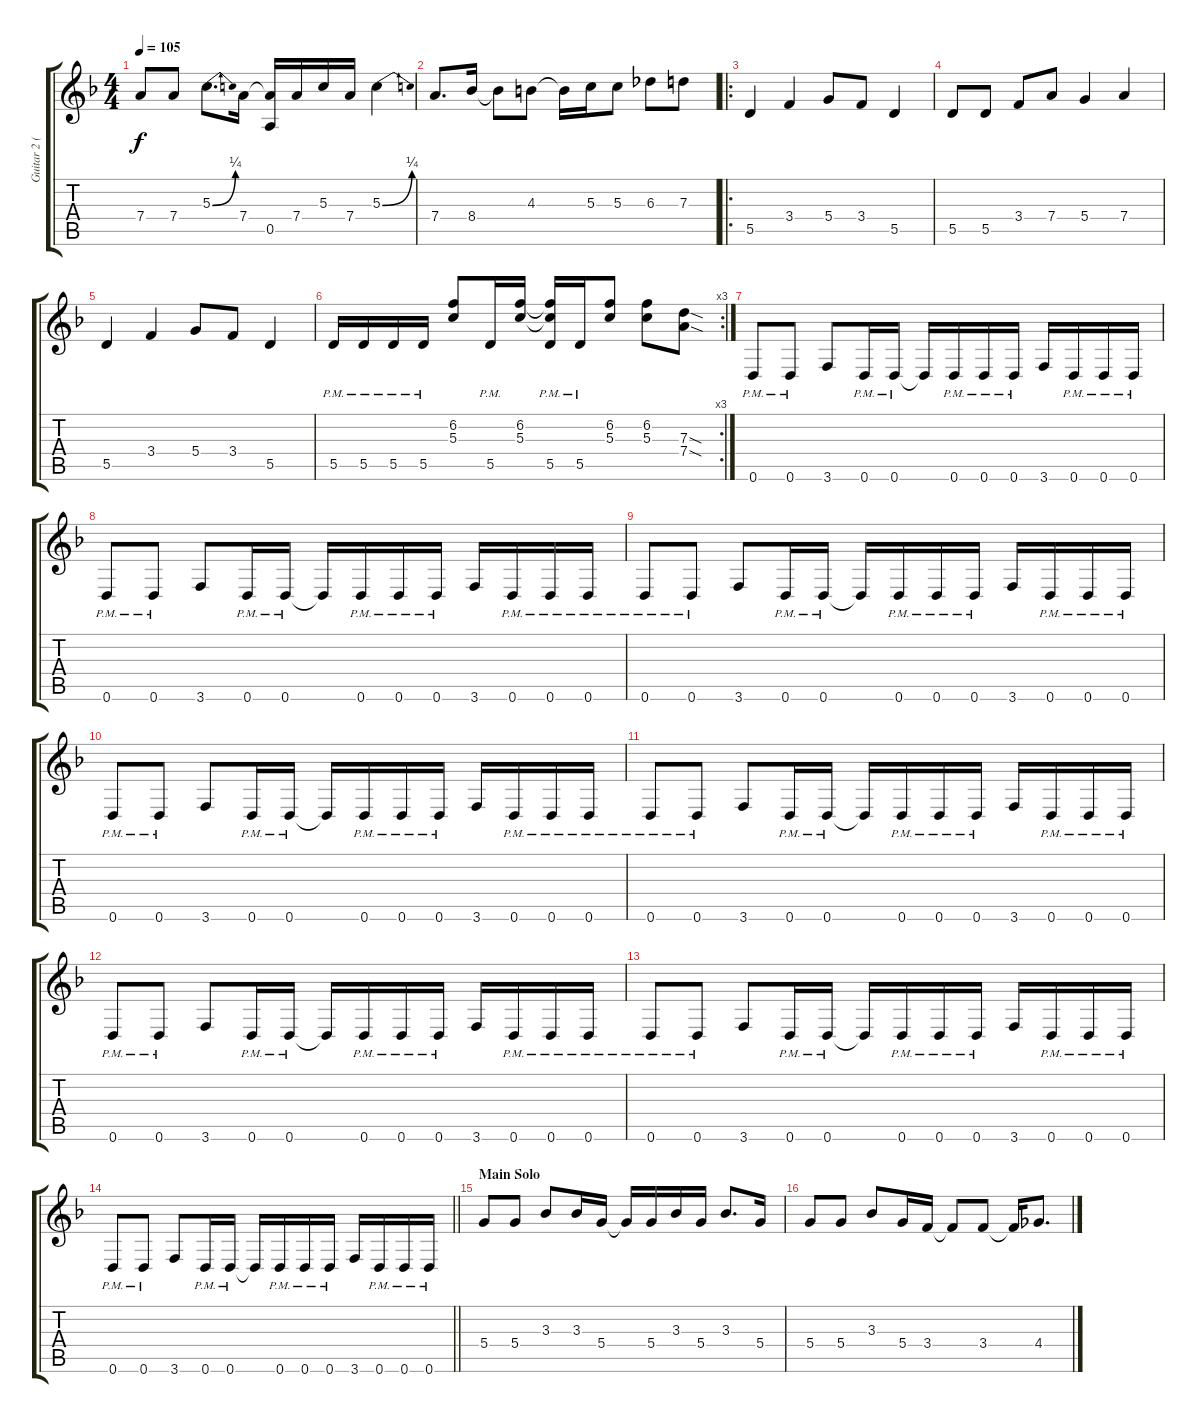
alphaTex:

\track ("Guitar 2 (Steve Vai)" "Guitar 2 (") {instrument overdrivenguitar}
\staff {score tabs}
\tuning (E4 B3 G3 D3 A2 D2) {hide}
\ts (4 4)
\tempo 105
\clef g2
\ks f
7.4.8{dy f} 7.4.8 5.3{be (bend 0 0 60 1)}.8{d} 7.4.16 (7.4{t} 0.5).16 7.4.16 5.3.16 7.4.16 5.3{be (bend 0 0 60 1)}.4 |
7.4.8{d} 8.4.16 8.4{t}.8 4.3.8 4.3{t}.16 5.3.16 5.3.8 6.3.8 7.3.8 |
\ro
5.5.4 3.4.4 5.4.8 3.4.8 5.5.4 |
5.5.8 5.5.8 3.4.8 7.4.8 5.4.4 7.4.4 |
5.5.4 3.4.4 5.4.8 3.4.8 5.5.4 |
\rc 3
5.5{pm}.16 5.5{pm}.16 5.5{pm}.16 5.5{pm}.16 (6.2 5.3).8 5.5{pm}.16 (6.2 5.3).16 (6.2{t} 5.3{t} 5.5{pm}).16 5.5{pm}.16 (6.2 5.3).8 (6.2 5.3).8 (7.3{sod} 7.4{sod}).8 |
0.6{pm}.8 0.6{pm}.8 3.6.8 0.6{pm}.16 0.6{pm}.16 0.6{t}.16 0.6{pm}.16 0.6{pm}.16 0.6{pm}.16 3.6.16 0.6{pm}.16 0.6{pm}.16 0.6{pm}.16 |
0.6{pm}.8 0.6{pm}.8 3.6.8 0.6{pm}.16 0.6{pm}.16 0.6{t}.16 0.6{pm}.16 0.6{pm}.16 0.6{pm}.16 3.6.16 0.6{pm}.16 0.6{pm}.16 0.6{pm}.16 |
0.6{pm}.8 0.6{pm}.8 3.6.8 0.6{pm}.16 0.6{pm}.16 0.6{t}.16 0.6{pm}.16 0.6{pm}.16 0.6{pm}.16 3.6.16 0.6{pm}.16 0.6{pm}.16 0.6{pm}.16 |
0.6{pm}.8 0.6{pm}.8 3.6.8 0.6{pm}.16 0.6{pm}.16 0.6{t}.16 0.6{pm}.16 0.6{pm}.16 0.6{pm}.16 3.6.16 0.6{pm}.16 0.6{pm}.16 0.6{pm}.16 |
0.6{pm}.8 0.6{pm}.8 3.6.8 0.6{pm}.16 0.6{pm}.16 0.6{t}.16 0.6{pm}.16 0.6{pm}.16 0.6{pm}.16 3.6.16 0.6{pm}.16 0.6{pm}.16 0.6{pm}.16 |
0.6{pm}.8 0.6{pm}.8 3.6.8 0.6{pm}.16 0.6{pm}.16 0.6{t}.16 0.6{pm}.16 0.6{pm}.16 0.6{pm}.16 3.6.16 0.6{pm}.16 0.6{pm}.16 0.6{pm}.16 |
0.6{pm}.8 0.6{pm}.8 3.6.8 0.6{pm}.16 0.6{pm}.16 0.6{t}.16 0.6{pm}.16 0.6{pm}.16 0.6{pm}.16 3.6.16 0.6{pm}.16 0.6{pm}.16 0.6{pm}.16 |
\barLineRight lightlight
0.6{pm}.8 0.6{pm}.8 3.6.8 0.6{pm}.16 0.6{pm}.16 0.6{t}.16 0.6{pm}.16 0.6{pm}.16 0.6{pm}.16 3.6.16 0.6{pm}.16 0.6{pm}.16 0.6{pm}.16 |
\section ("" "Main Solo")
5.4.8 5.4.8 3.3.8 3.3.16 5.4.16 5.4{t}.16 5.4.16 3.3.16 5.4.16 3.3.8{d} 5.4.16 |
5.4.8 5.4.8 3.3.8 5.4.16 3.4.16 3.4{t}.8 3.4.8 3.4{t}.16 4.4.8{d}
